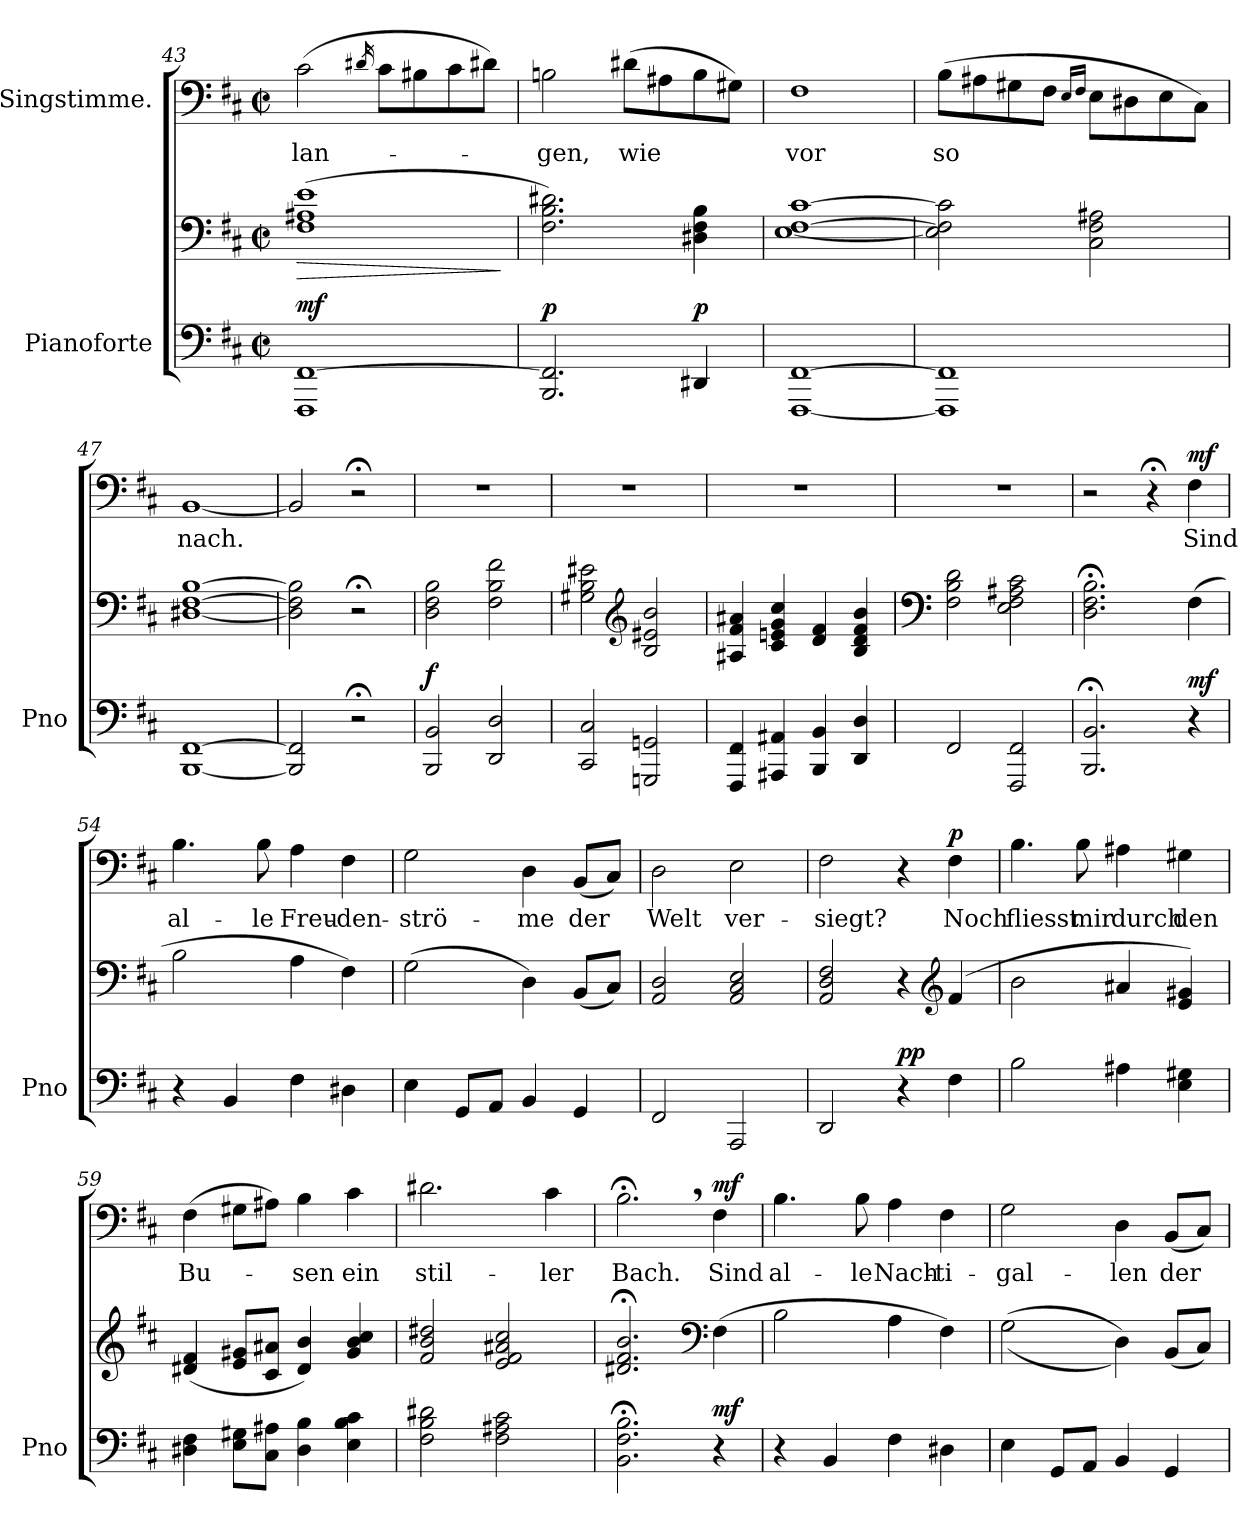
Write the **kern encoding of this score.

**kern	**kern	**dynam	**kern	**text	**dynam
*part2	*part2	*part2	*part1	*part1	*part1
*staff3	*staff2	*staff2/3	*staff1	*staff1	*staff1
*I"Pianoforte	*	*	*I"Singstimme.	*	*
*I'Pno	*	*	*	*	*
!!LO:LB:g=z
*clefF4	*clefF4	*	*clefF4	*	*
*k[f#c#]	*k[f#c#]	*	*k[f#c#]	*	*
*M2/2	*M2/2	*	*M2/2	*	*
*met(c|)	*met(c|)	*	*met(c|)	*	*
=43	=43	=43	=43	=43	=43
!	!	!LO:HP:b	!	!LO:LY:b	!
!	!	!LO:DY:n=1:a=2	!	!	!
1FFF# [1FF#	(1F# 1A#X 1e	> mf	(2c#\	-lan-	.
.	.	.	16qd#X/	.	.
.	.	.	8c#\L	.	.
.	.	.	8B#X\	.	.
.	.	.	8c#\	.	.
.	.	.	8d#\J)	.	.
.	.	]	.	.	.
=44	=44	=44	=44	=44	=44
!	!	!LO:DY:a=2	!	!LO:LY:b	!
2.BBB/ 2.FF#/]	2.F#\ 2.B\ 2.d#X\)	p	2Bn\	-gen,	.
*	*	*	*MM60	*	*
!	!	!	!	!LO:LY:b	!
.	.	.	(8d#X\L	wie	.
.	.	.	8A#X\	.	.
!	!	!LO:DY:a=2	!	!	!
4DD#X/	4D#X\ 4F#\ 4B\	p	8B\	.	.
.	.	.	8G#X\J)	.	.
=45	=45	=45	=45	=45	=45
!	!	!	!	!LO:LY:b	!
[1FFF# [1FF#	[1E [1F# [1c#	.	1F#	vor	.
=46	=46	=46	=46	=46	=46
!	!	!	!	!LO:LY:b	!
1FFF#] 1FF#]	2E\] 2F#\] 2c#\]	.	(8B\L	so	.
.	.	.	8A#X\	.	.
.	.	.	8G#X\	.	.
.	.	.	8F#\J	.	.
.	.	.	16qE/LL	.	.
.	.	.	16qF#/JJ	.	.
.	2C#\ 2F#\ 2A#X\	.	8E\L	.	.
.	.	.	8D#X\	.	.
.	.	.	8E\	.	.
.	.	.	8C#\J)	.	.
=47	=47	=47	=47	=47	=47
!	!	!	!	!LO:LY:b	!
[1BBB [1FF#	[1D#X [1F# [1B	.	[1BB	nach.	.
=48	=48	=48	=48	=48	=48
2BBB/] 2FF#/]	2D#\] 2F#\] 2B\]	.	2BB/]	.	.
2r;<	2r;<	.	2r;<	.	.
!!LO:PB:g=z
=49	=49	=49	=49	=49	=49
*	*	*	*MM88	*	*
!	!	!LO:DY:a=2	!	!	!
2BBB/ 2BB/	2D\ 2F#\ 2B\	f	1r	.	.
2DD/ 2D/	2F#\ 2B\ 2f#\	.	.	.	.
=50	=50	=50	=50	=50	=50
2CC#/ 2C#/	2G#X\ 2B\ 2e#X\	.	1r	.	.
*	*clefG2	*	*	*	*
2GGGn/ 2GGn/	2B/ 2e#X/ 2b/	.	.	.	.
=51	=51	=51	=51	=51	=51
4FFF#/ 4FF#/	4A#X/ 4f#/ 4a#X/	.	1r	.	.
4AAA#X/ 4AA#X/	4c#/ 4en/ 4g/ 4cc#/	.	.	.	.
4BBB/ 4BB/	4d/ 4f#/	.	.	.	.
4DD/ 4D/	4B/ 4d/ 4f#/ 4b/	.	.	.	.
=52	=52	=52	=52	=52	=52
*	*clefF4	*	*	*	*
2FF#/	2F#\ 2B\ 2d\	.	1r	.	.
2FFF#/ 2FF#/	2E\ 2F#\ 2A#X\ 2c#\	.	.	.	.
=53	=53	=53	=53	=53	=53
2.BBB/;< 2.BB/;<	2.D\;< 2.F#\;< 2.B\;<	.	2r	.	.
.	.	.	4r;<	.	.
!	!	!LO:DY:a=2	!	!LO:LY:b	!LO:DY:a
4r	(4F#\	mf	4F#\	Sind	mf
=54	=54	=54	=54	=54	=54
!	!	!	!	!LO:LY:b	!
4r	2B\	.	4.B\	al-	.
4BB/	.	.	.	.	.
!	!	!	!	!LO:LY:b	!
.	.	.	8B\	-le	.
!	!	!	!	!LO:LY:b	!
4F#\	4A\	.	4A\	Freu-	.
!	!	!	!	!LO:LY:b	!
4D#X\	4F#\)	.	4F#\	-den-	.
=55	=55	=55	=55	=55	=55
*	*^	*	*	*	*
!	!	!	!	!	!LO:LY:b	!
4E\	(>2G\	2.ryy	.	2G\	-strö-	.
8GG/L	.	.	.	.	.	.
8AA/J	.	.	.	.	.	.
!	!	!	!	!	!LO:LY:b	!
4BB/	4D\)	.	.	4D\	-me	.
!	!	!	!	!	!LO:LY:b	!
4GG/	(8BB/L	4ryy	.	(>8BB/L	der	.
.	8C#/J)	.	.	8C#/J)	.	.
*	*v	*v	*	*	*	*
!!LO:LB:g=z
=56	=56	=56	=56	=56	=56
!	!	!	!	!LO:LY:b	!
2FF#/	2AA/ 2D/	.	2D\	Welt	.
!	!	!	!	!LO:LY:b	!
2AAA/	2AA/ 2C#/ 2E/	.	2E\	ver-	.
=57	=57	=57	=57	=57	=57
!	!	!	!	!LO:LY:b	!
2DD/	2AA/ 2D/ 2F#/	.	2F#\	-siegt?	.
!	!	!LO:DY:a=2	!	!	!
4r	4r	pp	4r	.	.
*	*clefG2	*	*	*	*
!	!	!	!	!LO:LY:b	!LO:DY:a
4F#\	(4f#/	.	4F#\	Noch	p
=58	=58	=58	=58	=58	=58
!	!	!	!	!LO:LY:b	!
2B\	2b\	.	4.B\	fliesst	.
!	!	!	!	!LO:LY:b	!
.	.	.	8B\	mir	.
!	!	!	!	!LO:LY:b	!
4A#X\	4a#X/	.	4A#X\	durch	.
!	!	!	!	!LO:LY:b	!
4E\ 4G#X\	4e/ 4g#X/)	.	4G#X\	den	.
=59	=59	=59	=59	=59	=59
!	!	!	!	!LO:LY:b	!
4D#X\ 4F#\	(4d#X/ 4f#/	.	(4F#\	Bu-	.
8E\ 8G#X\L	8e/ 8g#X/L	.	8G#X\L	.	.
8C#\ 8A#X\J	8c#/ 8a#X/J	.	8A#X\J)	.	.
!	!	!	!	!LO:LY:b	!
4D#\ 4B\	4d#/ 4b/)	.	4B\	-sen	.
!	!	!	!	!LO:LY:b	!
4E\ 4B\ 4c#\	4g#/ 4b/ 4cc#/	.	4c#\	ein	.
=60	=60	=60	=60	=60	=60
!	!	!	!	!LO:LY:b	!
2F#\ 2B\ 2d#X\	2f#/ 2b/ 2dd#X/	.	2.d#X\	stil-	.
2F#\ 2A#X\ 2c#\	2e/ 2f#/ 2a#X/ 2cc#/	.	.	.	.
!	!	!	!	!LO:LY:b	!
.	.	.	4c#\	-ler	.
=61	=61	=61	=61	=61	=61
!	!	!	!	!LO:LY:b	!
2.BB\;< 2.F#\;< 2.B\;<	2.d#X/;< 2.f#/;< 2.b/;<	.	2.B;<,\	Bach.	.
*	*clefF4	*	*	*	*
!	!	!LO:DY:a=2	!	!LO:LY:b	!LO:DY:a
4r	(4F#\	mf	4F#\	Sind	mf
=62	=62	=62	=62	=62	=62
!	!	!	!	!LO:LY:b	!
4r	2B\	.	4.B\	al-	.
4BB/	.	.	.	.	.
!	!	!	!	!LO:LY:b	!
.	.	.	8B\	-le	.
!	!	!	!	!LO:LY:b	!
4F#\	4A\	.	4A\	Nach-	.
!	!	!	!	!LO:LY:b	!
4D#X\	4F#\)	.	4F#\	-ti-	.
!!LO:LB:g=z
=63	=63	=63	=63	=63	=63
*	*^	*	*	*	*
!	!	!	!	!	!LO:LY:b	!
4E\	((>2G\	2.ryy	.	2G\	-gal-	.
8GG/L	.	.	.	.	.	.
8AA/J	.	.	.	.	.	.
!	!	!	!	!	!LO:LY:b	!
4BB/	4D\))	.	.	4D\	-len	.
!	!	!	!	!	!LO:LY:b	!
4GG/	(8BB/L	4ryy	.	(>8BB/L	der	.
.	8C#/J)	.	.	8C#/J)	.	.
*	*v	*v	*	*	*	*
=	=	=	=	=	=
*-	*-	*-	*-	*-	*-
